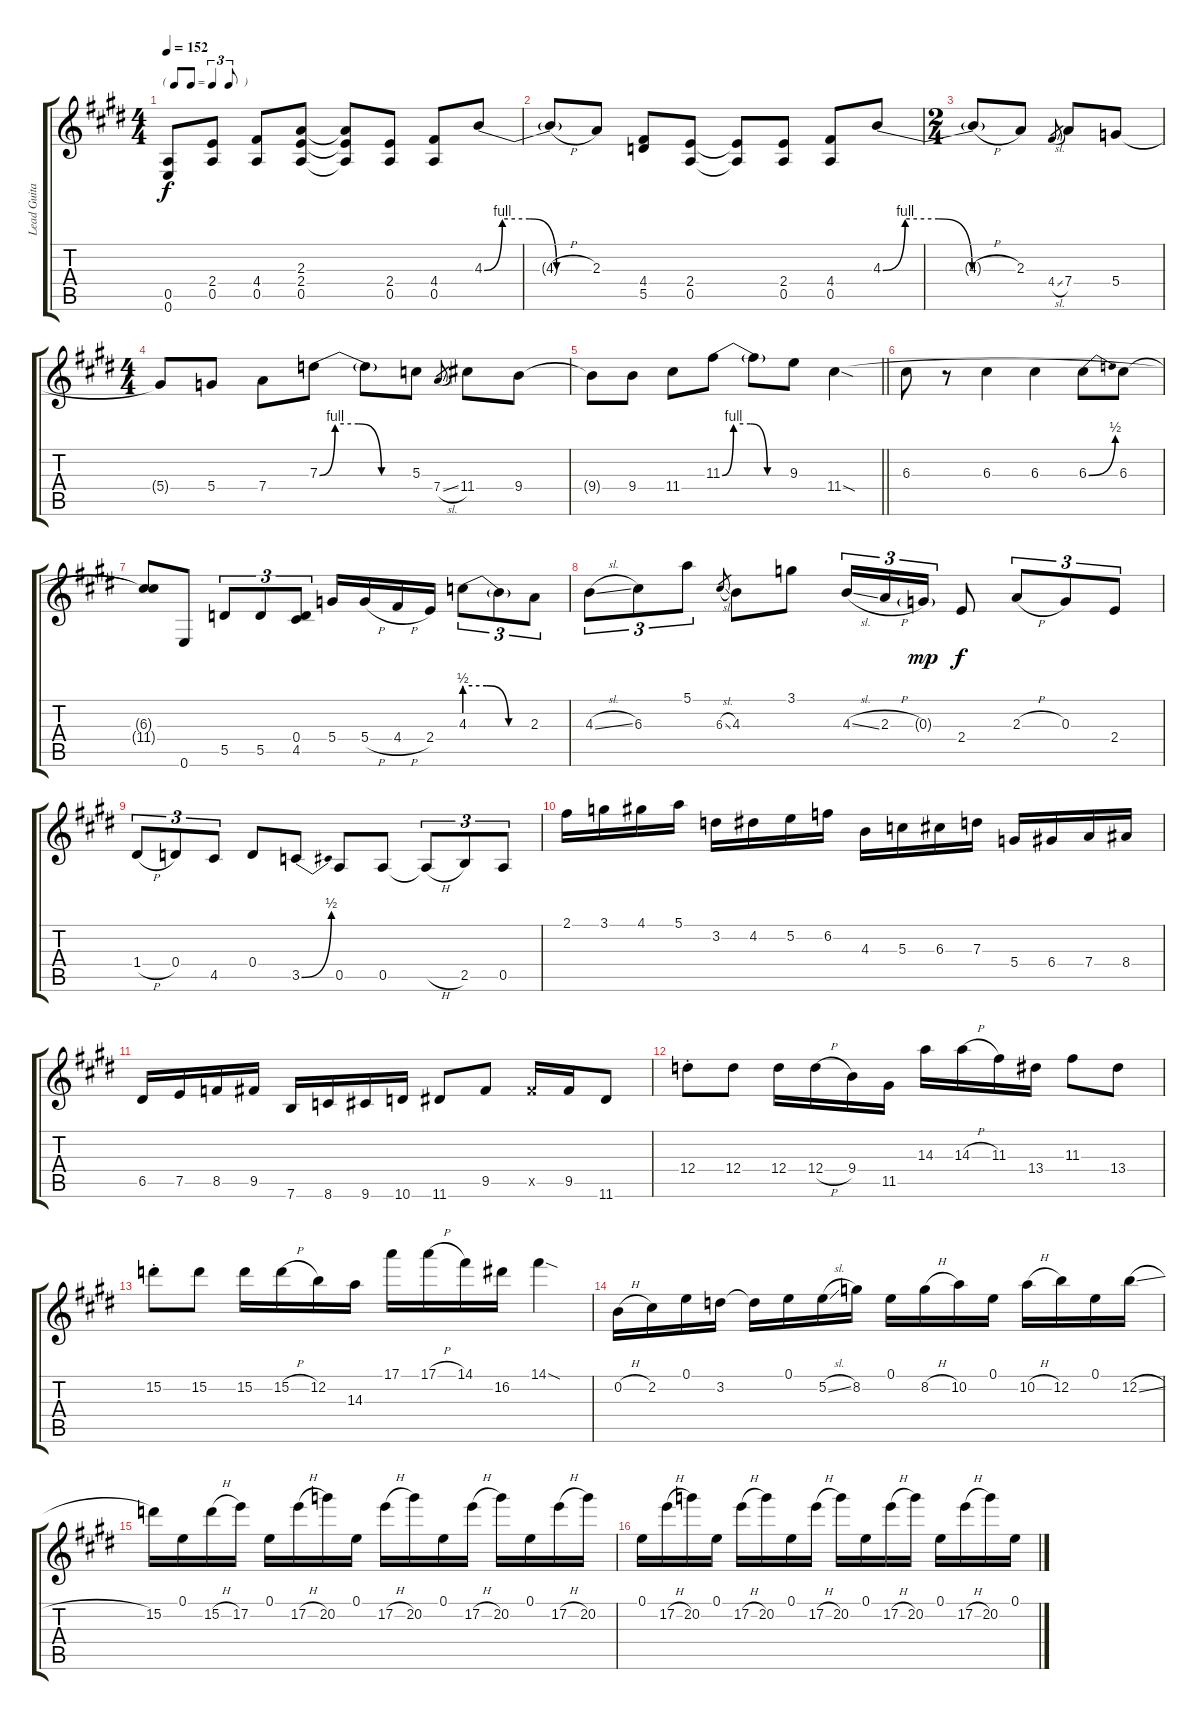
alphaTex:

\track ("Lead Guitar" "Lead Guita") {instrument overdrivenguitar}
\staff {score tabs}
\tuning (E4 B3 G3 D3 A2 E2) {hide}
\ts (4 4)
\tf triplet8th
\tempo 152
\clef g2
\ks c#minor
(0.5 0.6).8{dy f} (2.4 0.5).8 (4.4 0.5).8 (2.3 2.4 0.5).8 (2.3{t} 2.4{t} 0.5{t}).8 (2.4 0.5).8 (4.4 0.5).8 4.3{be (custom 0 0 10 4 25 4 40 0 60 0)}.8 |
4.3{h t}.8 2.3.8 (4.4 5.5).8 (2.4 0.5).8 (2.4{t} 0.5{t}).8 (2.4 0.5).8 (4.4 0.5).8 4.3{be (custom 0 0 10 4 25 4 40 0 60 0)}.8 |
\ts (2 4)
\ks e
4.3{h t}.8 2.3.8 4.4{sl}.8{gr} 7.4.8 5.4.8 |
\ts (4 4)
\ks c#minor
5.4{t}.8 5.4.8 7.4.8 7.3{be (custom 0 0 10 4 25 4 40 0 60 0)}.8 7.3{t}.8 5.3.8 7.4{sl}.8{gr} 11.4.8 9.4.8 |
\barLineRight lightlight
9.4{t}.8 9.4.8 11.4.8 11.3{be (custom 0 0 10 4 25 4 40 0 60 0)}.8 11.3{t}.8 9.3.8 11.4{sod}.4 |
\ks e
6.3.8 r.8 6.3.4 6.3.4 6.3{be (bend 0 0 60 2)}.8 6.3.8 |
\ks c#minor
(6.3{t} 11.4{t}).8 0.6.8 5.5.8{tu (3 2)} 5.5.8{tu (3 2)} (0.4 4.5).8{tu (3 2)} 5.4.16 5.4{h}.16 4.4{h}.16 2.4.16 4.3{be (custom 0 2 20 2 40 0 60 0)}.8{tu (3 2)} 4.3{t}.8{tu (3 2)} 2.3.8{tu (3 2)} |
4.3{sl}.8{tu (3 2)} 6.3.8{tu (3 2)} 5.1.8{tu (3 2)} 6.3{sl}.8{gr} 4.3.8 3.1.8 4.3{sl}.16{tu (3 2)} 2.3{h}.16{tu (3 2)} 0.3{g}.16{tu (3 2) dy mp} 2.4.8{dy f} 2.3{h}.8{tu (3 2)} 0.3.8{tu (3 2)} 2.4.8{tu (3 2)} |
\ks e
1.4{h}.8{tu (3 2)} 0.4.8{tu (3 2)} 4.5.8{tu (3 2)} 0.4.8 3.5{be (bend 0 0 60 2)}.8 0.5.8 0.5.8 0.5{h t}.8{tu (3 2)} 2.5.8{tu (3 2)} 0.5.8{tu (3 2)} |
\ks c#minor
2.1.16 3.1.16 4.1.16 5.1.16 3.2.16 4.2.16 5.2.16 6.2.16 4.3.16 5.3.16 6.3.16 7.3.16 5.4.16 6.4.16 7.4.16 8.4.16 |
\ks e
6.5.16 7.5.16 8.5.16 9.5.16 7.6.16 8.6.16 9.6.16 10.6.16 11.6.8 9.5.8 9.5{x}.16 9.5.16 11.6.8 |
\ks c#minor
12.4{st}.8 12.4.8 12.4.16 12.4{h}.16 9.4.16 11.5.16 14.3.16 14.3{h}.16 11.3.16 13.4.16 11.3.8 13.4.8 |
\ks e
15.2{st}.8 15.2.8 15.2.16 15.2{h}.16 12.2.16 14.3.16 17.1.16 17.1{h}.16 14.1.16 16.2.16 14.1{sod}.4 |
\ks c#minor
0.2{h}.16 2.2.16 0.1.16 3.2.16 3.2{t}.16 0.1.16 5.2{sl}.16 8.2.16 0.1.16 8.2{h}.16 10.2.16 0.1.16 10.2{h}.16 12.2.16 0.1.16 12.2{sl}.16 |
\ks e
15.2.16 0.1.16 15.2{h}.16 17.2.16 0.1.16 17.2{h}.16 20.2.16 0.1.16 17.2{h}.16 20.2.16 0.1.16 17.2{h}.16 20.2.16 0.1.16 17.2{h}.16 20.2.16 |
\ks c#minor
0.1.16 17.2{h}.16 20.2.16 0.1.16 17.2{h}.16 20.2.16 0.1.16 17.2{h}.16 20.2.16 0.1.16 17.2{h}.16 20.2.16 0.1.16 17.2{h}.16 20.2.16 0.1.16
